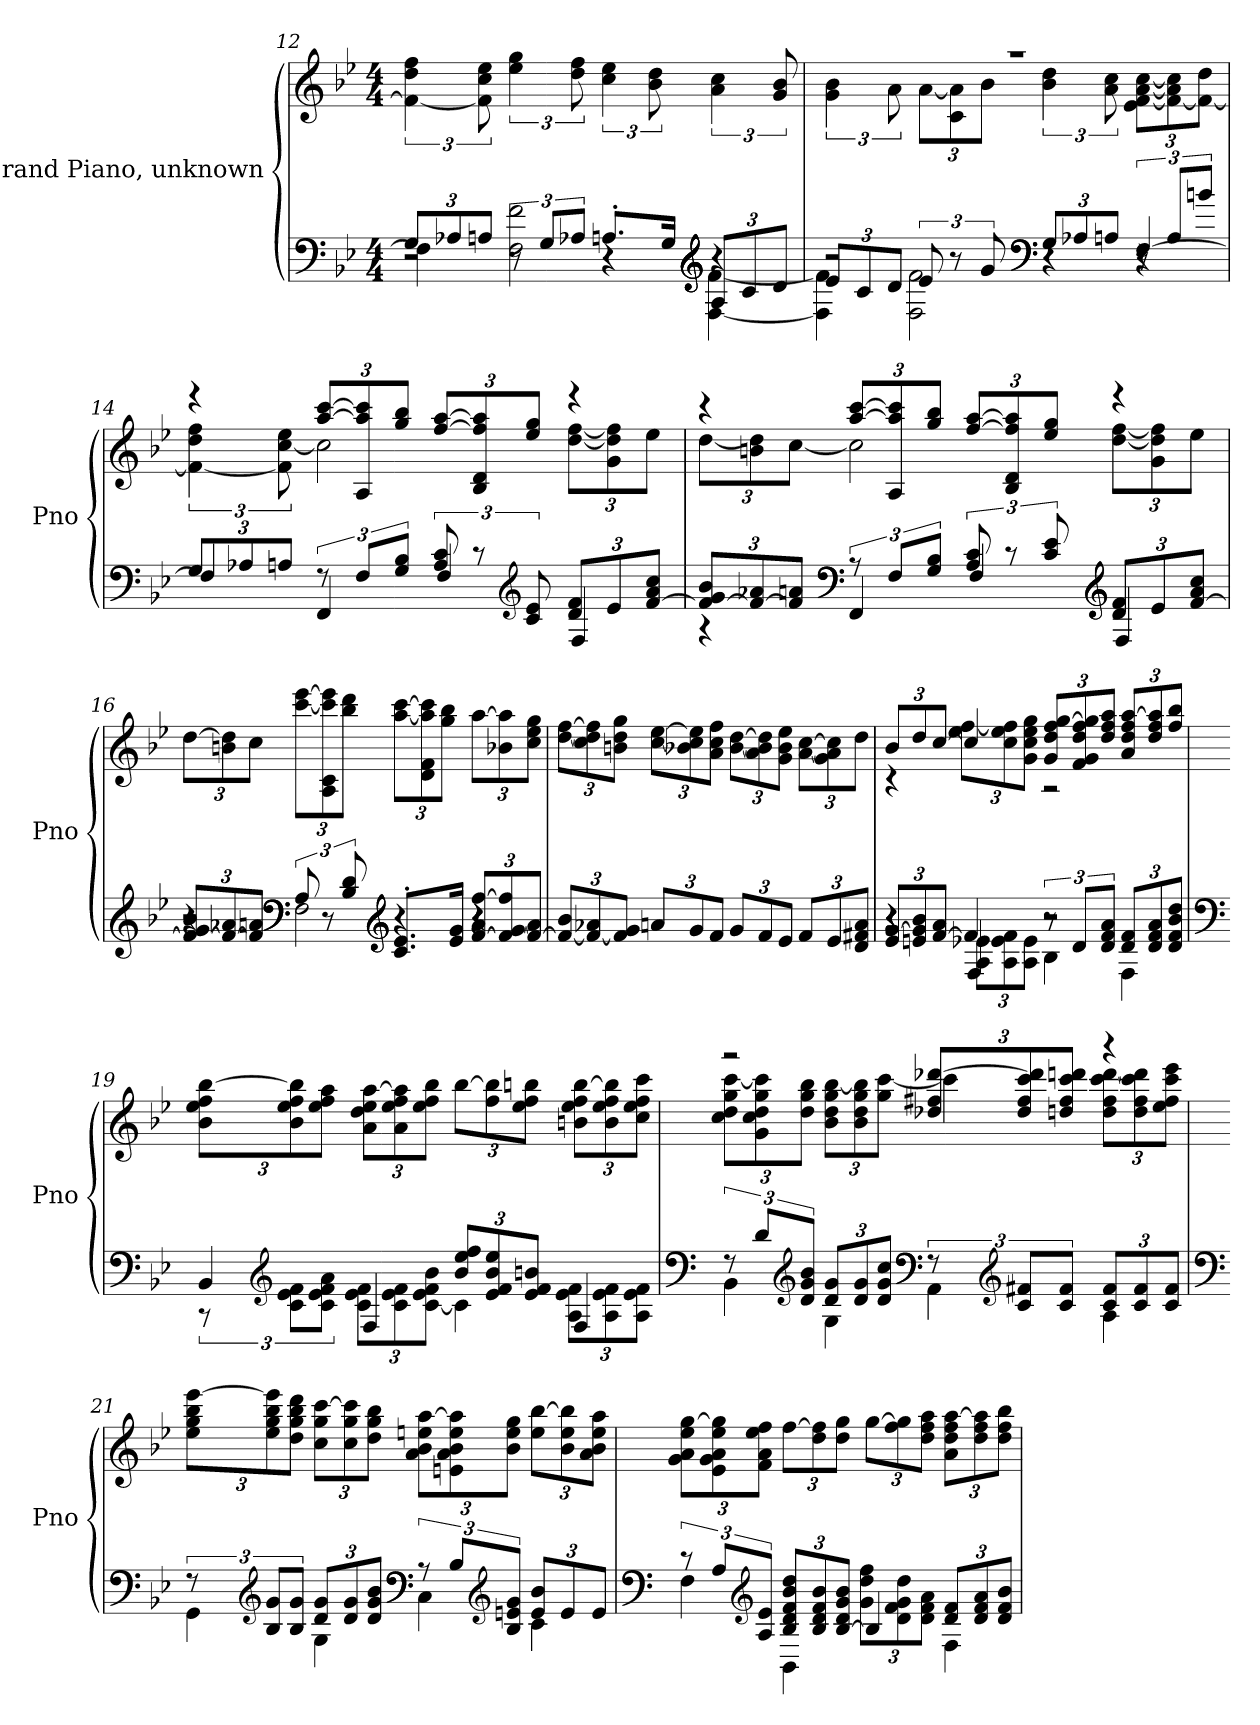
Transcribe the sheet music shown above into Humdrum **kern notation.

**kern	**kern
*part1	*part1
*staff2	*staff1
*I"Grand Piano, unknown	*
*I'Pno	*
*clefF4	*clefG2
*k[b-e-]	*k[b-e-]
*M4/4	*M4/4
*Xbrackettup	*
=12	=12
*^	*
*	*^	*
12G/L	4F\]	2r	6f\_ 6dd\ 6ff\
12A-X/	.	.	.
12An/J	.	.	12f\] 12cc\ 12ee-\
*brackettup	*	*	*
12r	2F\ 2f\	.	6ee-\ 6gg\
12G/L	.	.	.
12A-X/J	.	.	12dd\ 12ff\
4r	.	8.An'/L	6cc\ 6ee-\
.	.	.	12b-\ 12dd\
.	.	16G/Jk	.
*clefG2	*	*	*
*Xbrackettup	*	*	*
12A/L	[4F\ [4f\	4r	6a\ 6cc\
12c/	.	.	.
12d/J	.	.	12g/ 12b-/
!!LO:LB:g=z
=13	=13	=13	=13
*	*	*	*^
12e-/L	4F\] 4f\]	2r	1r	6g\ 6b-\
12c/	.	.	.	.
12d/J	.	.	.	12a\
*brackettup	*	*	*	*Xbrackettup
12e-/	2F\ 2f\	.	.	[12a\L
12r	.	.	.	12c\ 12a\]
12g/	.	.	.	12b-\J
*clefF4	*	*	*	*
*	*	*Xbrackettup	*	*brackettup
4r	.	12G/L	.	6b-\ 6dd\
.	.	12A-X/	.	.
.	.	12An/J	.	12a\ 12cc\
*brackettup	*	*	*	*Xbrackettup
12r	4r	[4F/	.	12e-\ [12f\ [12a\ [12cc\L
12A/L	.	.	.	12f\_ 12a\] 12cc\]
12bn/J	.	.	.	12f\_ 12dd\J
*v	*v	*v	*	*
=14	=14	=14
*Xbrackettup	*	*brackettup
*^	*	*
12G/L	4F/]	4r	6f\_ 6dd\ 6ff\
12A-X/	.	.	.
12An/J	.	.	12f\] [12cc\ 12ee-\
*brackettup	*	*Xbrackettup	*
12r	4FF/	[12aa/ [12ccc/L	2cc\]
12F/L	.	12A/ 12aa/] 12ccc/]	.
12G/ 12B-/J	.	12gg/ 12bb-/J	.
12A/ 12c/	4F/	[12ff/ [12aa/L	.
12r	.	12B-/ 12d/ 12ff/] 12aa/]	.
*clefG2	*	*	*
12c/ 12e-/	.	12ee-/ 12gg/J	.
*Xbrackettup	*	*	*
12d/ 12f/L	4F/	4r	[12dd\ [12ff\L
12e-/	.	.	12g\ 12dd\] 12ff\]
[12f/ 12a/ 12cc/J	.	.	12ee-\J
!!LO:LB:g=z	!!
=15	=15	=15	=15
12f/_ 12g/ 12b-/L	4r	4r	[12dd\L
12f/_ 12a-X/	.	.	12bn\ 12dd\]
12f/] 12an/J	.	.	[12cc\J
*clefF4	*	*	*
*brackettup	*	*	*
12r	4FF/	[12aa/ [12ccc/L	2cc\]
12F/L	.	12A/ 12aa/] 12ccc/]	.
12G/ 12B-/J	.	12gg/ 12bb-/J	.
12A/ 12c/	4F/	[12ff/ [12aa/L	.
12r	.	12B-/ 12d/ 12ff/] 12aa/]	.
12c/ 12e-/	.	12ee-/ 12gg/J	.
*clefG2	*	*	*
*Xbrackettup	*	*	*
12d/ 12f/L	4F/	4r	[12dd\ [12ff\L
12e-/	.	.	12g\ 12dd\] 12ff\]
[12f/ 12a/ 12cc/J	.	.	12ee-\J
*	*	*v	*v
=16	=16	=16
*	*^	*
12f/_ 12g/ 12b-/L	4r	2r	[12dd\L
12f/_ 12a-X/	.	.	12bn\ 12dd\]
12f/] 12an/J	.	.	12cc\J
*clefF4	*	*	*
*brackettup	*	*	*
12A/	2F\	.	[12ccc\ [12eee-\L
12r	.	.	12A\ 12c\ 12ccc\] 12eee-\]
12B-/ 12d/	.	.	12bb-\ 12ddd\J
*clefG2	*	*	*
4r	.	8.c/' 8.e-/'L	[12aa\ [12ccc\L
.	.	.	12d\ 12f\ 12aa\] 12ccc\]
.	.	.	12gg\ 12bb-\J
.	.	16e-/ 16g/Jk	.
*Xbrackettup	*	*	*
[12f/ 12a/ [12ff/L	4r	4r	[12aa\L
12f/_ 12g/ 12ff/]	.	.	12b-X\ 12aa\]
12f/_ 12a/J	.	.	12cc\ 12ee-\ 12gg\J
*v	*v	*v	*
!!LO:PB:g=z
=17	=17
12f/_ 12b-/L	[12dd\ [12ff\L
12f/_ 12a-X/	12cc\ 12dd\] 12ff\]
12f/] 12g/J	12bn\ 12dd\ 12gg\J
12an/L	[12cc\ [12ee-\L
12g/	12b-X\ 12cc\] 12ee-\]
12f/J	12a\ 12cc\ 12ff\J
12g/L	[12b-\ [12dd\L
12f/	12a\ 12b-\] 12dd\]
12e-/J	12g\ 12b-\ 12ee-\J
12f/L	[12a\ [12cc\L
12e-/	12g\ 12a\] 12cc\]
12d/ 12f#X/ 12a/J	12dd\J
=18	=18
*^	*^
*	*^	*	*
12e-/ [12g/L	4r	4r	12b-/L	4r
12en/ 12g/] 12b-/	.	.	12dd/	.
[12f/ 12a/J	.	.	[12cc/J	.
4f/]	12A\ 12e-X\L	4F/	4cc/]	12ee-\ [12ff\L
.	12A\ 12e-\ 12f\	.	.	12cc\ 12ee-\ 12ff\]
.	12A\ 12e-\J	.	.	12g\ 12cc\ 12ee-\ 12gg\J
*brackettup	*	*	*	*
12r	4B-\	2r	12g/ 12dd/ 12ff/ [12gg/L	2r
12d/L	.	.	12f/ 12g/ 12dd/ 12ff/ 12gg/]	.
12d/ 12f/ 12a/J	.	.	12dd/ 12ff/ 12aa/J	.
*Xbrackettup	*	*	*	*
12d/ 12f/L	4F\	.	12a/ 12dd/ 12ff/ [12aa/L	.
12d/ 12f/ 12a/	.	.	12dd/ 12ff/ 12aa/]	.
12d/ 12f/ 12b-/ 12dd/J	.	.	12ff/ 12bb-/J	.
*v	*v	*v	*	*
*	*v	*v
!!LO:LB:g=z
=19	=19
*clefF4	*
*^	*
*	*brackettup	*
4BB-/	12r	12b-\ 12ee-\ 12ff\ [12bb-\L
*clefG2	*	*
.	12c\ 12e-\ 12f\L	12b-\ 12ee-\ 12ff\ 12bb-\]
.	12c\ 12e-\ 12f\ 12a\J	12ee-\ 12ff\ 12aa\J
*	*Xbrackettup	*
4F/	12c\ 12e-\ 12f\L	12a\ 12dd\ 12ee-\ [12aa\L
.	12c\ 12e-\ 12f\	12a\ 12ee-\ 12ff\ 12aa\]
.	[12c\ 12e-\ 12f\ 12b-\J	12ee-\ 12ff\ 12bb-\J
12b-/ 12ee-/ 12ff/L	4c\]	[12bb-\L
12e-/ 12f/ 12b-/ 12ee-/	.	12ff\ 12bb-\]
12e-/ 12f/ 12bn/J	.	12ee-\ 12ff\ 12bbn\J
4F/	12A\ 12e-\ 12f\L	12bn\ 12ee-\ 12ff\ [12bb\L
.	12A\ 12e-\ 12f\	12b\ 12ee-\ 12ff\ 12bb\]
.	12A\ 12e-\ 12f\J	12cc\ 12ee-\ 12ff\ 12ccc\J
!!LO:LB:g=z
=20	=20	=20
*clefF4	*	*
*brackettup	*	*
*	*	*^
12r	4BB-\	2r	12cc\ 12dd\ 12gg\ [12ccc\L
12d/L	.	.	12g\ 12cc\ 12dd\ 12gg\ 12ccc\]
*clefG2	*	*	*
12d/ 12g/ 12b-/J	.	.	12dd\ 12gg\ 12bb-\J
*Xbrackettup	*	*	*
12d/ 12g/L	4G\	.	12b-\ 12dd\ 12gg\ [12bb-\L
12d/ 12g/	.	.	12b-\ 12dd\ 12gg\ 12bb-\]
12d/ 12g/ 12cc/J	.	.	12gg\ [12ccc\J
*clefF4	*	*	*
*brackettup	*	*	*
12r	4AA\	12dd-X/ 12ff#X/ [12ddd-X/L	4ccc\]
*clefG2	*	*	*
12c/ 12f#X/L	.	12dd-/ 12ff#/ 12ccc/ 12ddd-/]	.
12c/ 12f#/J	.	12ddn/ 12ff#/ 12ccc/ 12dddn/J	.
*Xbrackettup	*	*	*
12c/ 12f#/L	4A\	4r	12dd\ 12ff#\ 12ccc\ [12ddd\L
12c/ 12f#/	.	.	12dd\ 12ff#\ 12ccc\ 12ddd\]
12c/ 12f#/J	.	.	12ee-\ 12ff#\ 12ccc\ 12eee-\J
*	*	*v	*v
!!LO:LB:g=z
=21	=21	=21
*clefF4	*	*
*brackettup	*	*
12r	4GG\	12ee-\ 12gg\ 12bb-\ [12eee-\L
*clefG2	*	*
12B-/ 12g/L	.	12ee-\ 12gg\ 12bb-\ 12eee-\]
12B-/ 12g/J	.	12dd\ 12gg\ 12bb-\ 12ddd\J
*Xbrackettup	*	*
12d/ 12g/L	4G\	12cc\ 12gg\ [12ccc\L
12d/ 12g/	.	12cc\ 12gg\ 12ccc\]
12d/ 12g/ 12b-/J	.	12dd\ 12gg\ 12bb-\J
*clefF4	*	*
*brackettup	*	*
12r	4C\	12a\ 12b-\ 12een\ [12aa\L
12B-/L	.	12en\ 12a\ 12b-\ 12ee\ 12aa\]
*clefG2	*	*
12B-/ 12en/ 12g/J	.	12b-\ 12ee\ 12gg\J
*Xbrackettup	*	*
12e/ 12b-/L	4c\	12ee\ [12bb-\L
12e/	.	12b-\ 12ee\ 12bb-\]
12e/J	.	12a\ 12b-\ 12ee\ 12aa\J
=22	=22	=22
*clefF4	*	*
*brackettup	*	*
12r	4F\	12g\ 12a\ 12ee-\ [12gg\L
12A/L	.	12e-\ 12g\ 12a\ 12ee-\ 12gg\]
*clefG2	*	*
12A/ 12e-/J	.	12f\ 12a\ 12ee-\ 12ff\J
*Xbrackettup	*	*
12B-/ 12d/ 12f/ 12b-/ 12dd/L	4BB-\	[12ff\L
12B-/ 12d/ 12f/ 12b-/	.	12dd\ 12ff\]
[12B-/ 12d/ 12g/ 12b-/J	.	12dd\ 12gg\J
4B-/]	12g\ 12dd\ 12ff\L	[12gg\L
.	12d\ 12f\ 12g\ 12dd\	12ff\ 12gg\]
.	12d\ 12f\ 12a\J	12dd\ 12ff\ 12aa\J
12d/ 12f/L	4F\	12a\ 12dd\ 12ff\ [12aa\L
12d/ 12f/ 12a/	.	12dd\ 12ff\ 12aa\]
12d/ 12f/ 12b-/J	.	12dd\ 12ff\ 12bb-\J
*v	*v	*
=	=
*-	*-
